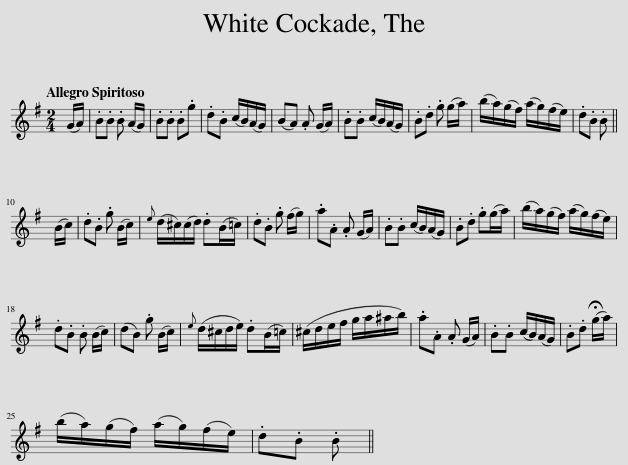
X:1
L:1/8
Q:1/4=120
M:2/4
I:linebreak $
K:G
V:1 treble
V:1
 (G/A/) | .B.B .B (A/G/) | .B.B .B.g | .d.B (c/B/)(A/G/) | (BA) .A (G/A/) | %5
 .B.B (c/B/)(A/G/) | .B.d .g (g/a/) | (b/a/)(g/f/) (a/g/)(f/e/) | .d.B .B ||$ (B/c/) | %10
 .d.B .g (B/c/) |{e} (d/^c/)(c/d/) .d(B/=c/) | .d.B .g (f/g/) | .a.A .A (G/A/) | .B.B (c/B/)(A/G/) | %15
 .B.d .g(g/a/) | (b/a/)(g/f/) (a/g/)(f/e/) |$ .d.B .B (B/c/) | (dB) .g (B/c/) |{e} (d/^c/d/e/) .d(B/=c/) | %20
 (^c/d/e/f/ g/a/^a/b/) | .a.A .A (G/A/) | .B.B (c/B/)(A/G/) | .B.d (!fermata!g/a/) |$ (b/a/)(g/f/) (a/g/)(f/e/) | %25
 .d.B .B || %26
